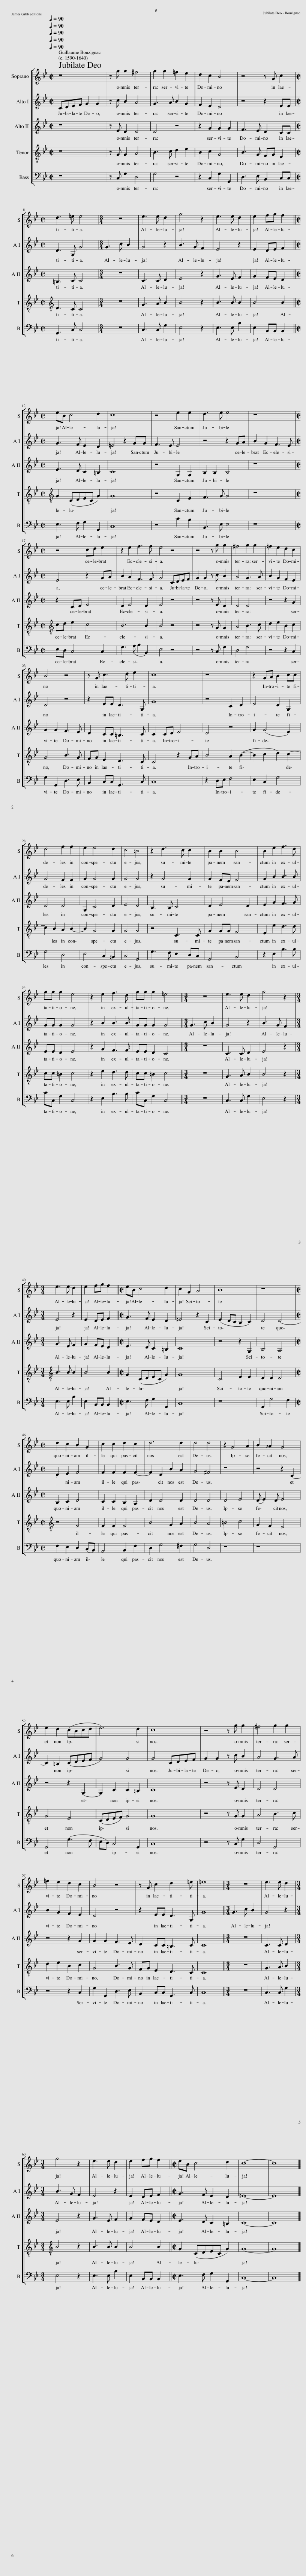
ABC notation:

X:1
%%score [ 1 2 3 4 5 ]
L:1/8
Q:1/4=90
M:2/2
I:linebreak $
K:Bb
V:1 treble
V:2 treble
V:3 treble
V:4 treble-8
V:5 bass
V:1
 z8 | z g g2 ^f4 | g2 g2 =f2 e2 | d2 c2 B4 | z4 z G c2 |$ %5
[M:2/2] d3 =e e4 ||[M:3/4] z6 | e3 e d2 | g4 z2 | e3 e d2 | %10
 e2 fg f2 ||$[M:2/2] eB c4 d2 | c8 | z4 e2 e2 | d3 e e4 | %15
 z8 |$[M:2/2] z4 cd e2 | z2 e2 f3 f | e4 z4 | z4 z g g2 | %20
 ^f4 g2 g2 | =f2 e2 d2 c2 |$ B4 z4 | z G c3 d e2 | c8 | %25
 z8 | z2 GA B2 cc |$ d4 f2 f2 | e2 e4 d2 | c4 =B4 | %30
 z2 d3 c c2 | B2 B2 B4 | B2 e2 f3 d |$ gg g2 e4 | z2 e2 f3 d | %35
 gg g2 =e4 ||[M:3/4] z6 | e3 e d2 | g4 z2 |$[M:3/4] e3 e d2 | %40
 e2 fg f2 ||[M:2/2] eB c4 d2 | c2 G2 A4 | B8 | z8 |$ %45
[M:2/2] d2 c2 B2 G2 | c2 c2 d2 c2 | d6 d2 | d4 d4 | z2 G4 A2 | %50
 B2 _A2 G4 |$ e2 d2 (cBcd | e6) d2 | c8 | z4 z g g2 | %55
 ^f4 g2 g2 |$ =f2 e2 d2 c2 | B4 z4 | z G c2 d2 x =e | =e8 || %60
[M:3/4] z6 | e3 e d2 |$[M:3/4] g4 z2 | e3 e d2 | e2 fg f2 || %65
[M:2/2] eB c4 d2 | c8- | c8 |] %68
V:2
 CDEF G2 G2 | z c B2 A4 | G3 A B2 G2 | F2 E2 D4 | z4 z2 EE |$ %5
[M:2/2] D3 G, G4 ||[M:3/4] G3 c B2 | G4 z2 | B3 G F2 | E4 z2 | %10
 E2 DE F2 ||$[M:2/2] G3 F E2 D2 | =E4 z2 GG | F3 E E4 | z4 z2 GA | %15
 B2 G2 F3 E |$[M:2/2] E4 z2 GA | B2 A2 F3 F | G4 CDEF | G2 G2 z c B2 | %20
 A4 G3 A | B2 G2 F2 E2 |$ D4 z4 | z2 EE D3 G, | G8 | %25
 z4 C2 D2 | E4 D2 G,2 |$ G4 F2 F2 | G2 G4 G2 | G4 G4 | %30
 z2 G4 G2 | G2 FE F4 | G2 B2 B3 B |$ GG G2 G4 | z2 B2 B3 B | %35
 GG G2 G4 ||[M:3/4] G3 c B2 | G4 z2 | B3 G F2 |$[M:3/4] E4 z2 | %40
 E2 DE F2 ||[M:2/2] G3 F E2 D2 | =E4 z2 C2 | (E2 DC B,2 C2) | D4 D4- |$ %45
[M:2/2] D2 E2 F4 | F2 F2 F2 F2- | F2 D2 B2 A2 | G4 ^F4 | z8 | %50
 z4 z2 C2- |$ C2 =B,2 (CDEF | G4) G4 | G4 CDEF | G2 G2 z c B2 | %55
 A4 G3 A |$ B2 G2 F2 E2 | D4 z4 | z2 EE D3 G, | G8 || %60
[M:3/4] G3 c B2 | G4 z2 |$[M:3/4] B3 G F2 | E4 z2 | E2 DE F2 || %65
[M:2/2] G3 F E2 D2 | =E8- | E8 |] %68
V:3
 z8 | z E D2 D4 | D4 z4 | z2 G2 G2 G2 | F3 E D2 CC |$ %5
[M:2/2] =B,3 C C4 ||[M:3/4] z6 | C3 C D2 | E4 z2 | G3 E F2 | %10
 G2 FE D2 ||$[M:2/2] E3 D C2 =B,2 | C8 | z4 G,2 G,2 | B,2 B,2 B,4 | %15
 z8 |$[M:2/2] z2 CD E4 | D2 E4 D2 | E4 z4 | z4 z E D2 | %20
 D4 D4 | z4 z2 G2 |$ G2 G2 F3 E | D2 CC =B,3 C | C2 CD E4 | %25
 D4 z4 | G2 (G4 E2) |$ D4 D4 | G,2 C4 D2 | E4 D4 | %30
 B,3 B, C4 | D2 E4 D2 | E2 G2 F3 G |$ EE D2 E4 | z2 G2 F3 F | %35
 EE D2 C4 ||[M:3/4] z6 | C3 C D2 | E4 z2 |$[M:3/4] G3 E F2 | %40
 G2 FE D2 ||[M:2/2] E3 D C2 =B,2 | C8 | z4 z2 G,2 | B,4 A,4 |$ %45
[M:2/2] B,2 C2 D4 | C2 C2 B,2 A,2 | D2 D4 D2 | D4 D4 | D4 E4 | %50
 (D E2) D E4 |$ z4 z2 G,2- | G,2 C2 C2 =B,2 | C8 | z4 z E D2 | %55
 D4 D4 |$ z4 z2 G2 | G2 G2 F3 E | D2 CC =B,3 C | C8 || %60
[M:3/4] z6 | C3 C D2 |$[M:3/4] E4 z2 | G3 E F2 | G2 FE D2 || %65
[M:2/2] E3 D C2 =B,2 | C8- | C8 |] %68
V:4
 z8 | z G G2 A4 | B3 c d2 e2 | B2 c2 G4 | B3 G FG E2 |$ %5
[M:2/2][K:treble-8] D3 C C4 ||[M:3/4] z6 | G3 A B2 | B4 z2 | B3 B B2 | %10
 B4 B2 ||$[M:2/2][K:treble-8] G2 (CDEC G2) | G8 | z4 C2 E2 | F3 G G4 | %15
 z8 |$[M:2/2][K:treble-8] cd e2 c4 | B6 B2 | B4 z4 | z4 z G G2 | %20
 A4 B3 c | d2 e2 B2 c2 |$ G4 B3 G | FG E2 D3 C | C4 z2 GA | %25
 B4 A2 (B2- | B2 c2 d2) c2- |$ c2 B2 A2 B2- | B2 G4 G2 | G4 G4 | %30
 z4 C3 C | G2 GG F4 | E2 e2 d3 d |$ cc =B2 c4 | z2 e2 d3 d | %35
 cc =B2 c4 ||[M:3/4] z6 | G3 A B2 | B4 z2 |$[M:3/4][K:treble-8] B3 B B2 | %40
 B4 B2 ||[M:2/2] G2 (CDEC G2) | G8 | C4 E2 E2 | D2 D2 D4 |$ %45
[M:2/2][K:treble-8] z4 F4 | F2 F2 F4 | B4 G2 A2 | B4 A4 | =B4 c4 | %50
 G2 F2 E4 |$ G4 E4 | (CDEF) G4 | G8 | z4 z G G2 | %55
 A4 B3 c |$ d2 e2 B2 c2 | G4 B3 G | FG E2 D3 C | C8 || %60
[M:3/4] z6 | G3 A B2 |$[M:3/4][K:treble-8] B4 z2 | B3 B B2 | B4 B2 || %65
[M:2/2] G2 (CDEC G2) | G8- | G8 |] %68
V:5
 z8 | z C, G,2 D,4 | G,4 z4 | z2 C,2 G,2 G,,2 | D,3 E, B,,2 C,C, |$ %5
[M:2/2] G,,3 C, C,4 ||[M:3/4] z6 | C,3 C, G,2 | E,4 z2 | E,3 E, B,2 | %10
 E,2 B,,B,, B,,2 ||$[M:2/2] E,3 F, G,2 G,,2 | C,8 | z4 C2 B,2 | B,,3 E, E,4 | %15
 z8 |$[M:2/2] E,D, C,4 C,2 | G,3 (A, B,2 B,,2) | E,4 z4 | z4 z C, G,2 | %20
 D,4 G,4 | z4 z2 C,2 |$ G,2 G,,2 D,3 E, | B,,2 C,C, G,,3 C, | C,8 | %25
 z2 D,E, F,4 | E,2 C,2 G,4 |$ G,4 D,4 | E,4 C,2 =B,,2 | C,4 G,,4 | %30
 G,3 F, E,2 D,C, | G,,4 B,,4 | z2 E,2 B,3 B, |$ CC, G,2 C,4 | z2 E,2 B,3 B, | %35
 CC, G,2 C,4 ||[M:3/4] z6 | C,3 C, G,2 | E,4 z2 |$[M:3/4] E,3 E, B,2 | %40
 E,2 B,,B,, B,,2 ||[M:2/2] E,3 F, G,2 G,,2 | C,8 | z8 | G,,2 G,4 F,2 |$ %45
[M:2/2] F,2 E,2 D,2 (C,B,,) | A,,4 B,,2 F,2 | D,2 G,4 ^F,2 | G,4 D,4 | z8 | %50
 z8 |$ G,,4 (G,3 F, | E,D,) C,4 G,,2 | C,8 | z4 z C, G,2 | %55
 D,4 G,,4 |$ z4 z2 C,2 | G,2 G,,2 D,3 E, | B,,2 C,C, G,,3 C, | C,8 || %60
[M:3/4] z6 | C,3 C, G,2 |$[M:3/4] E,4 z2 | E,3 E, B,2 | E,2 B,,B,, B,,2 || %65
[M:2/2] E,3 F, G,2 G,,2 | C,8- | C,8 |] %68
